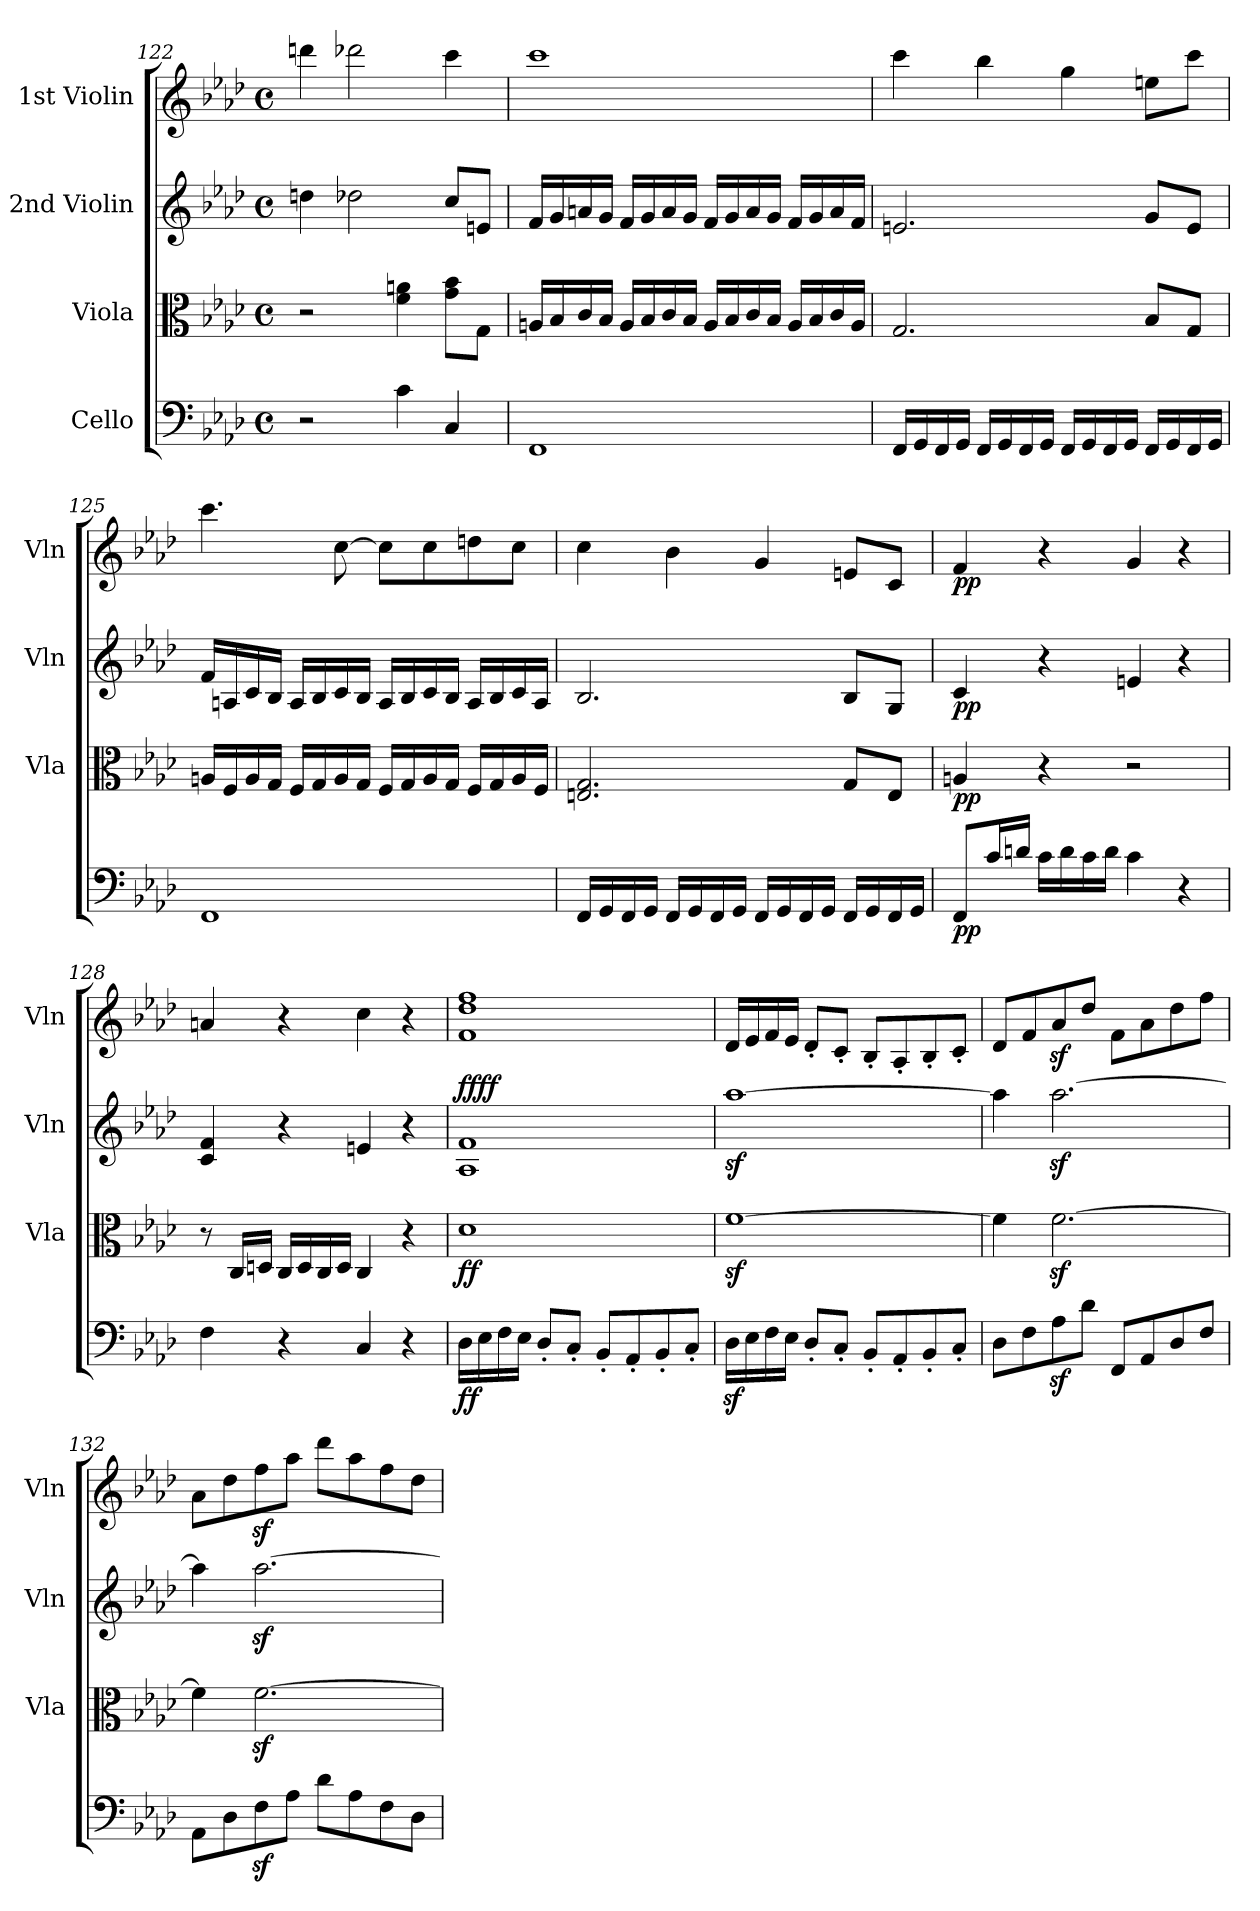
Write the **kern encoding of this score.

**kern	**dynam	**kern	**dynam	**kern	**dynam	**kern	**dynam
*part4	*part4	*part3	*part3	*part2	*part2	*part1	*part1
*staff4	*staff4	*staff3	*staff3	*staff2	*staff2	*staff1	*staff1
*I"Cello	*	*I"Viola	*	*I"2nd Violin	*	*I"1st Violin	*
*	*	*I'Vla	*	*I'Vln	*	*I'Vln	*
*clefF4	*	*clefC3	*	*clefG2	*	*clefG2	*
*k[b-e-a-d-]	*	*k[b-e-a-d-]	*	*k[b-e-a-d-]	*	*k[b-e-a-d-]	*
*M4/4	*	*M4/4	*	*M4/4	*	*M4/4	*
*met(c)	*	*met(c)	*	*met(c)	*	*met(c)	*
=122	=122	=122	=122	=122	=122	=122	=122
2r	.	2r	.	4ddn\	.	4dddn\	.
.	.	.	.	2dd-X\	.	2ddd-X\	.
4c\	.	4f\ 4an\	.	.	.	.	.
4C/	.	8g\ 8b-\L	.	8cc/L	.	4ccc\	.
.	.	8G\J	.	8en/J	.	.	.
!!LO:LB:g=z
=123	=123	=123	=123	=123	=123	=123	=123
1FF	.	16An/LL	.	16f/LL	.	1ccc	.
.	.	16B-/	.	16g/	.	.	.
.	.	16c/	.	16an/	.	.	.
.	.	16B-/JJ	.	16g/JJ	.	.	.
.	.	16A/LL	.	16f/LL	.	.	.
.	.	16B-/	.	16g/	.	.	.
.	.	16c/	.	16a/	.	.	.
.	.	16B-/JJ	.	16g/JJ	.	.	.
.	.	16A/LL	.	16f/LL	.	.	.
.	.	16B-/	.	16g/	.	.	.
.	.	16c/	.	16a/	.	.	.
.	.	16B-/JJ	.	16g/JJ	.	.	.
.	.	16A/LL	.	16f/LL	.	.	.
.	.	16B-/	.	16g/	.	.	.
.	.	16c/	.	16a/	.	.	.
.	.	16A/JJ	.	16f/JJ	.	.	.
!!LO:PB:g=z
=124	=124	=124	=124	=124	=124	=124	=124
16FF/LL	.	2.G/	.	2.en/	.	4ccc\	.
16GG/	.	.	.	.	.	.	.
16FF/	.	.	.	.	.	.	.
16GG/JJ	.	.	.	.	.	.	.
16FF/LL	.	.	.	.	.	4bb-\	.
16GG/	.	.	.	.	.	.	.
16FF/	.	.	.	.	.	.	.
16GG/JJ	.	.	.	.	.	.	.
16FF/LL	.	.	.	.	.	4gg\	.
16GG/	.	.	.	.	.	.	.
16FF/	.	.	.	.	.	.	.
16GG/JJ	.	.	.	.	.	.	.
16FF/LL	.	8B-/L	.	8g/L	.	8een\L	.
16GG/	.	.	.	.	.	.	.
16FF/	.	8G/J	.	8e/J	.	8ccc\J	.
16GG/JJ	.	.	.	.	.	.	.
=125	=125	=125	=125	=125	=125	=125	=125
1FF	.	16An/LL	.	16f/LL	.	4.ccc\	.
.	.	16F/	.	16An/	.	.	.
.	.	16A/	.	16c/	.	.	.
.	.	16G/JJ	.	16B-/JJ	.	.	.
.	.	16F/LL	.	16A/LL	.	.	.
.	.	16G/	.	16B-/	.	.	.
.	.	16A/	.	16c/	.	[8cc\	.
.	.	16G/JJ	.	16B-/JJ	.	.	.
.	.	16F/LL	.	16A/LL	.	8cc\L]	.
.	.	16G/	.	16B-/	.	.	.
.	.	16A/	.	16c/	.	8cc\	.
.	.	16G/JJ	.	16B-/JJ	.	.	.
.	.	16F/LL	.	16A/LL	.	8ddn\	.
.	.	16G/	.	16B-/	.	.	.
.	.	16A/	.	16c/	.	8cc\J	.
.	.	16F/JJ	.	16A/JJ	.	.	.
!!LO:LB:g=z
=126	=126	=126	=126	=126	=126	=126	=126
16FF/LL	.	2.En/ 2.G/	.	2.B-/	.	4cc\	.
16GG/	.	.	.	.	.	.	.
16FF/	.	.	.	.	.	.	.
16GG/JJ	.	.	.	.	.	.	.
16FF/LL	.	.	.	.	.	4b-\	.
16GG/	.	.	.	.	.	.	.
16FF/	.	.	.	.	.	.	.
16GG/JJ	.	.	.	.	.	.	.
16FF/LL	.	.	.	.	.	4g/	.
16GG/	.	.	.	.	.	.	.
16FF/	.	.	.	.	.	.	.
16GG/JJ	.	.	.	.	.	.	.
16FF/LL	.	8G/L	.	8B-/L	.	8en/L	.
16GG/	.	.	.	.	.	.	.
16FF/	.	8E/J	.	8G/J	.	8c/J	.
16GG/JJ	.	.	.	.	.	.	.
!!LO:LB:g=z
=127	=127	=127	=127	=127	=127	=127	=127
!	!LO:DY:b	!	!LO:DY:b	!	!LO:DY:b	!	!LO:DY:b
8FF/L	pp	4An/	pp	4c/	pp	4f/	pp
16c/L	.	.	.	.	.	.	.
16dn/JJ	.	.	.	.	.	.	.
16c\LL	.	4r	.	4r	.	4r	.
16d\	.	.	.	.	.	.	.
16c\	.	.	.	.	.	.	.
16d\JJ	.	.	.	.	.	.	.
4c\	.	2r	.	4en/	.	4g/	.
4r	.	.	.	4r	.	4r	.
=128	=128	=128	=128	=128	=128	=128	=128
4F\	.	8r	.	4c/ 4f/	.	4an/	.
.	.	16C/LL	.	.	.	.	.
.	.	16Dn/JJ	.	.	.	.	.
4r	.	16C/LL	.	4r	.	4r	.
.	.	16D/	.	.	.	.	.
.	.	16C/	.	.	.	.	.
.	.	16D/JJ	.	.	.	.	.
4C/	.	4C/	.	4en/	.	4cc\	.
4r	.	4r	.	4r	.	4r	.
=129	=129	=129	=129	=129	=129	=129	=129
!	!LO:DY:b	!	!LO:DY:b	!	!LO:DY:b	!	!
!	!	!	!	!	!LO:DY:n=1:a	!	!
16D-\LL	ff	1d-	ff	1A- 1f	ff ff	1f 1dd- 1ff	.
16E-\	.	.	.	.	.	.	.
16F\	.	.	.	.	.	.	.
16E-\JJ	.	.	.	.	.	.	.
8D-'/L	.	.	.	.	.	.	.
8C'/J	.	.	.	.	.	.	.
8BB-'/L	.	.	.	.	.	.	.
8AA-'/	.	.	.	.	.	.	.
8BB-'/	.	.	.	.	.	.	.
8C'/J	.	.	.	.	.	.	.
!!LO:PB:g=z
=130	=130	=130	=130	=130	=130	=130	=130
16D-z<\LL	.	[1fz<	.	[1aa-z<	.	16d-/LL	.
16E-\	.	.	.	.	.	16e-/	.
16F\	.	.	.	.	.	16f/	.
16E-\JJ	.	.	.	.	.	16e-/JJ	.
8D-'/L	.	.	.	.	.	8d-'/L	.
8C'/J	.	.	.	.	.	8c'/J	.
8BB-'/L	.	.	.	.	.	8B-'/L	.
8AA-'/	.	.	.	.	.	8A-'/	.
8BB-'/	.	.	.	.	.	8B-'/	.
8C'/J	.	.	.	.	.	8c'/J	.
=131	=131	=131	=131	=131	=131	=131	=131
8D-\L	.	4f\]	.	4aa-\]	.	8d-/L	.
8F\	.	.	.	.	.	8f/	.
8A-z<\	.	[2.fz<\	.	[2.aa-z<\	.	8a-z</	.
8d-\J	.	.	.	.	.	8dd-/J	.
8FF/L	.	.	.	.	.	8f\L	.
8AA-/	.	.	.	.	.	8a-\	.
8D-/	.	.	.	.	.	8dd-\	.
8F/J	.	.	.	.	.	8ff\J	.
!!LO:LB:g=z
=132	=132	=132	=132	=132	=132	=132	=132
8AA-\L	.	4f\]	.	4aa-\]	.	8a-\L	.
8D-\	.	.	.	.	.	8dd-\	.
8Fz<\	.	[2.fz<\	.	[2.aa-z<\	.	8ffz<\	.
8A-\J	.	.	.	.	.	8aa-\J	.
8d-\L	.	.	.	.	.	8ddd-\L	.
8A-\	.	.	.	.	.	8aa-\	.
8F\	.	.	.	.	.	8ff\	.
8D-\J	.	.	.	.	.	8dd-\J	.
=	=	=	=	=	=	=	=
*-	*-	*-	*-	*-	*-	*-	*-
